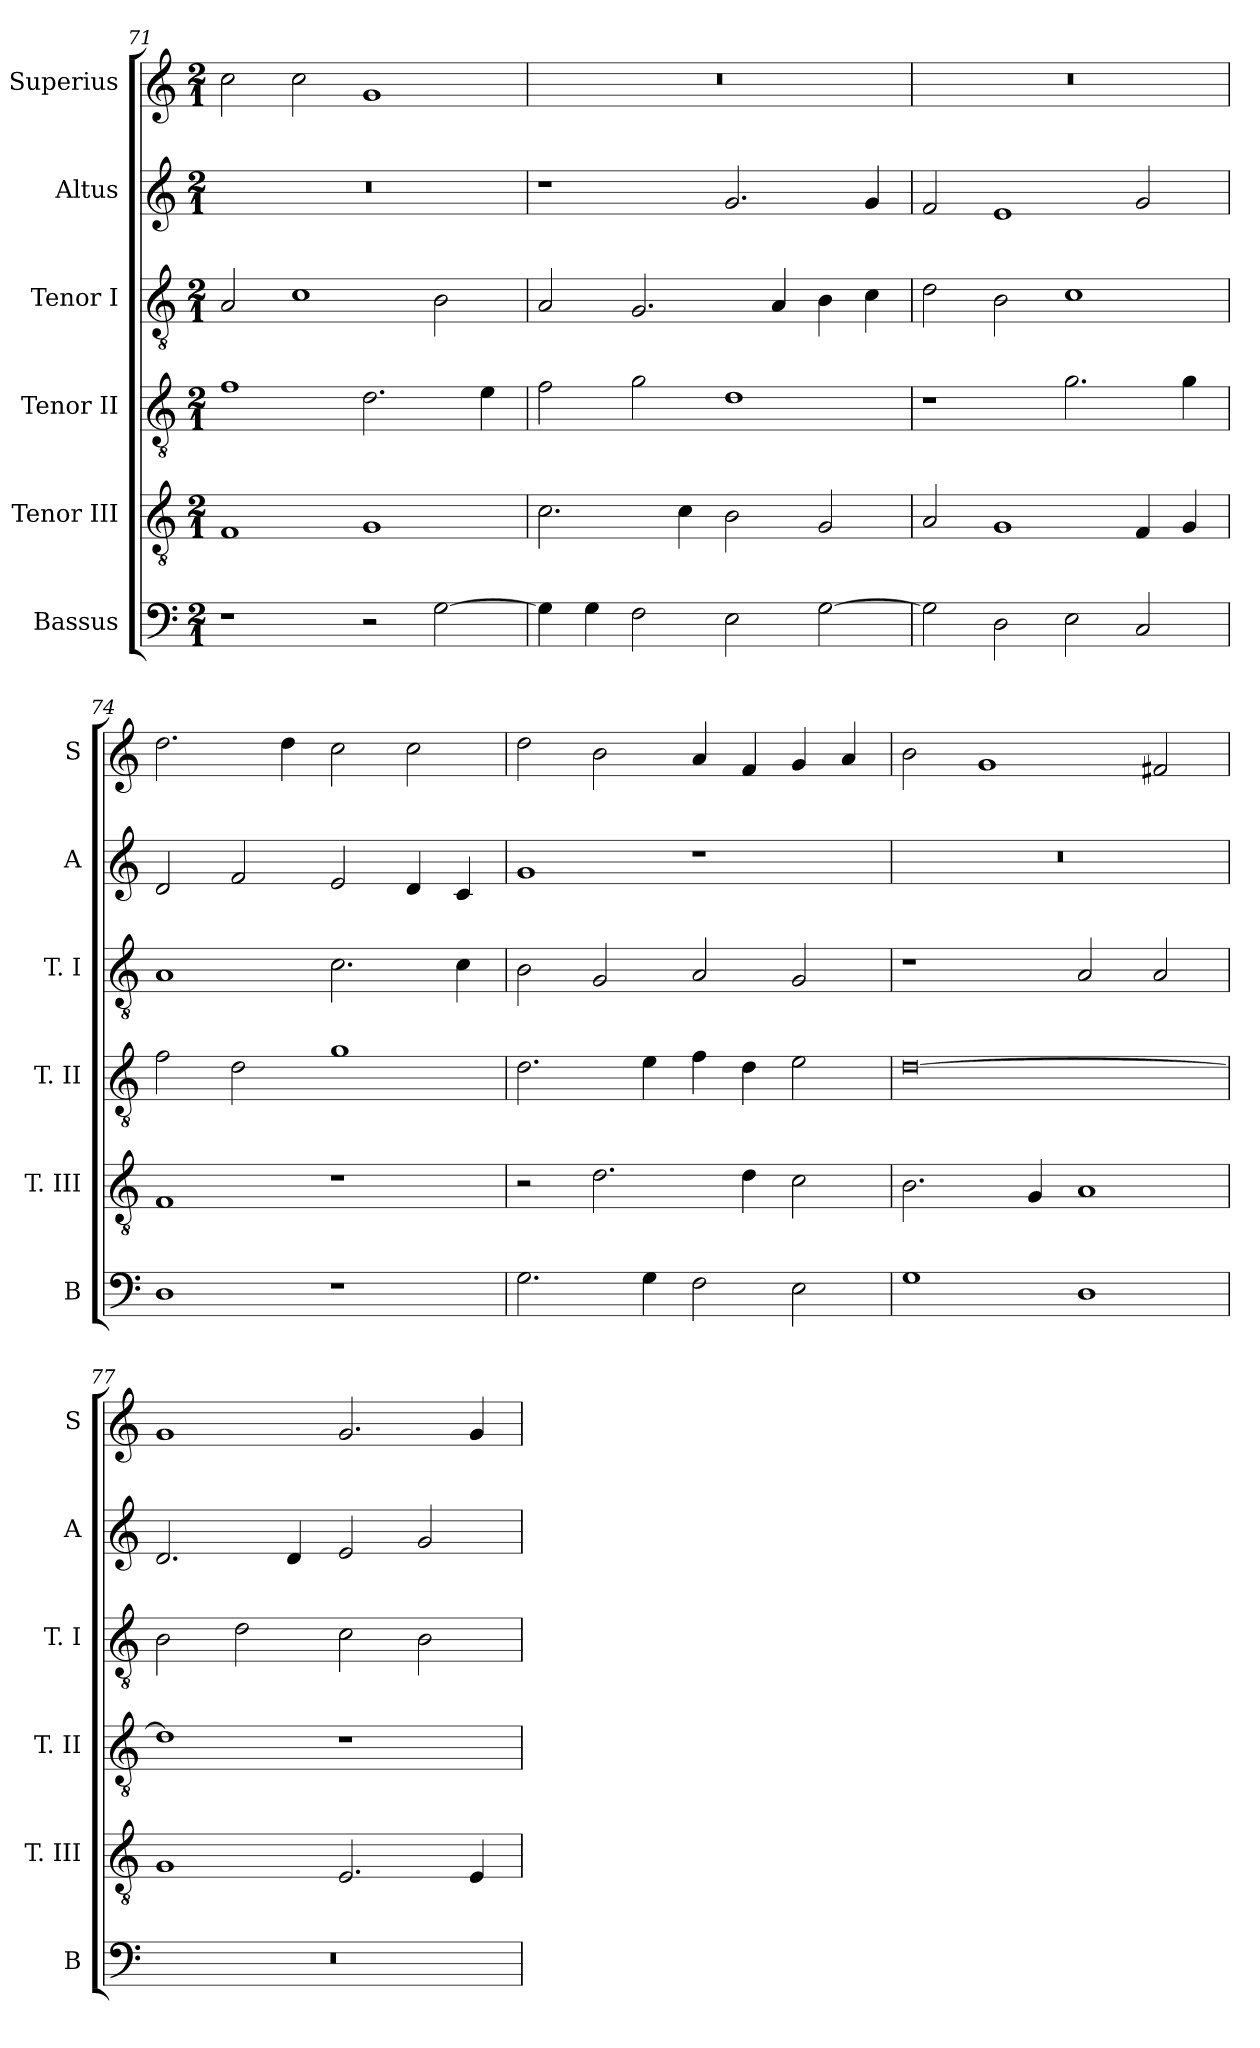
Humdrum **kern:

**kern	**kern	**kern	**kern	**kern	**kern
*part6	*part5	*part4	*part3	*part2	*part1
*staff6	*staff5	*staff4	*staff3	*staff2	*staff1
*I"Bassus	*I"Tenor III	*I"Tenor II	*I"Tenor I	*I"Altus	*I"Superius
*I'B	*I'T. III	*I'T. II	*I'T. I	*I'A	*I'S
*clefF4	*clefGv2	*clefGv2	*clefGv2	*clefG2	*clefG2
*k[]	*k[]	*k[]	*k[]	*k[]	*k[]
*C:	*C:	*C:	*C:	*C:	*C:
*M2/1	*M2/1	*M2/1	*M2/1	*M2/1	*M2/1
=71	=71	=71	=71	=71	=71
1r	1F	1f	2A	0r	2cc
.	.	.	1c	.	2cc
2r	1G	2.d	.	.	1g
[2G	.	.	2B	.	.
.	.	4e	.	.	.
=72	=72	=72	=72	=72	=72
4G]	2.c	2f	2A	1r	0r
4G	.	.	.	.	.
2F	.	2g	2.G	.	.
.	4c	.	.	.	.
2E	2B	1d	.	2.g	.
.	.	.	4A	.	.
[2G	2G	.	4B	.	.
.	.	.	4c	4g	.
=73	=73	=73	=73	=73	=73
2G]	2A	1r	2d	2f	0r
2D	1G	.	2B	1e	.
2E	.	2.g	1c	.	.
2C	4F	.	.	2g	.
.	4G	4g	.	.	.
=74	=74	=74	=74	=74	=74
1D	1F	2f	1A	2d	2.dd
.	.	2d	.	2f	.
.	.	.	.	.	4dd
1r	1r	1g	2.c	2e	2cc
.	.	.	.	4d	2cc
.	.	.	4c	4c	.
=75	=75	=75	=75	=75	=75
2.G	2r	2.d	2B	1g	2dd
.	2.d	.	2G	.	2b
4G	.	4e	.	.	.
2F	.	4f	2A	1r	4a
.	4d	4d	.	.	4f
2E	2c	2e	2G	.	4g
.	.	.	.	.	4a
=76	=76	=76	=76	=76	=76
1G	2.B	[0d	1r	0r	2b
.	.	.	.	.	1g
.	4G	.	.	.	.
1D	1A	.	2A	.	.
.	.	.	2A	.	2f#X
=77	=77	=77	=77	=77	=77
0r	1G	1d]	2B	2.d	1g
.	.	.	2d	.	.
.	.	.	.	4d	.
.	2.E	1r	2c	2e	2.g
.	.	.	2B	2g	.
.	4E	.	.	.	4g
=	=	=	=	=	=
*-	*-	*-	*-	*-	*-
